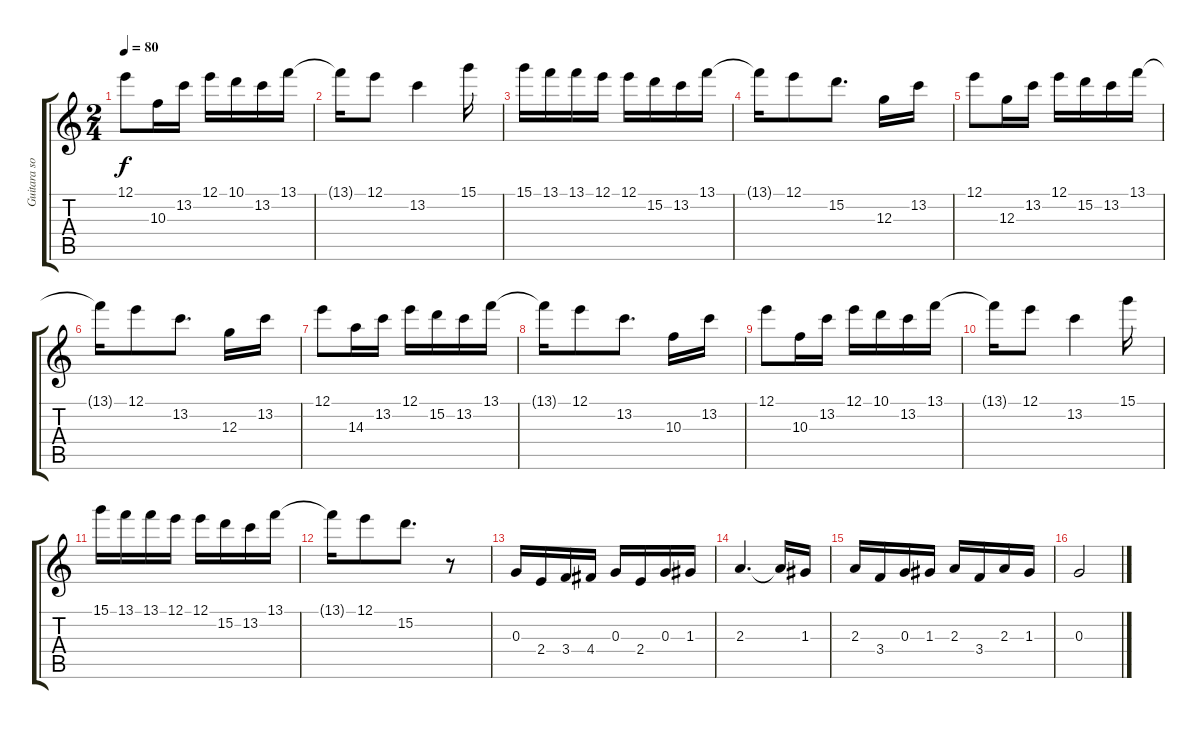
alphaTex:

\track ("Guitara solo" "Guitara so") {instrument electricguitarjazz}
\staff {score tabs}
\tuning (E4 B3 G3 D3 A2 E2) {hide}
\ts (2 4)
\tempo 80
\clef g2
\ks aminor
12.1.8{dy f} 10.3.16 13.2.16 12.1.16 10.1.16 13.2.16 13.1.16 |
13.1{t}.16 12.1.8 13.2.4 15.1.16 |
15.1.16 13.1.16 13.1.16 12.1.16 12.1.16 15.2.16 13.2.16 13.1.16 |
13.1{t}.16 12.1.8 15.2.8{d} 12.3.16 13.2.16 |
12.1.8 12.3.16 13.2.16 12.1.16 15.2.16 13.2.16 13.1.16 |
13.1{t}.16 12.1.8 13.2.8{d} 12.3.16 13.2.16 |
12.1.8 14.3.16 13.2.16 12.1.16 15.2.16 13.2.16 13.1.16 |
13.1{t}.16 12.1.8 13.2.8{d} 10.3.16 13.2.16 |
12.1.8 10.3.16 13.2.16 12.1.16 10.1.16 13.2.16 13.1.16 |
13.1{t}.16 12.1.8 13.2.4 15.1.16 |
15.1.16 13.1.16 13.1.16 12.1.16 12.1.16 15.2.16 13.2.16 13.1.16 |
13.1{t}.16 12.1.8 15.2.8{d} r.8 |
0.3.16{volume 16 instrument electricguitarjazz} 2.4.16 3.4.16 4.4.16 0.3.16 2.4.16 0.3.16 1.3.16 |
2.3.4{d} 2.3{t}.16 1.3.16 |
2.3.16 3.4.16 0.3.16 1.3.16 2.3.16 3.4.16 2.3.16 1.3.16 |
0.3.2
